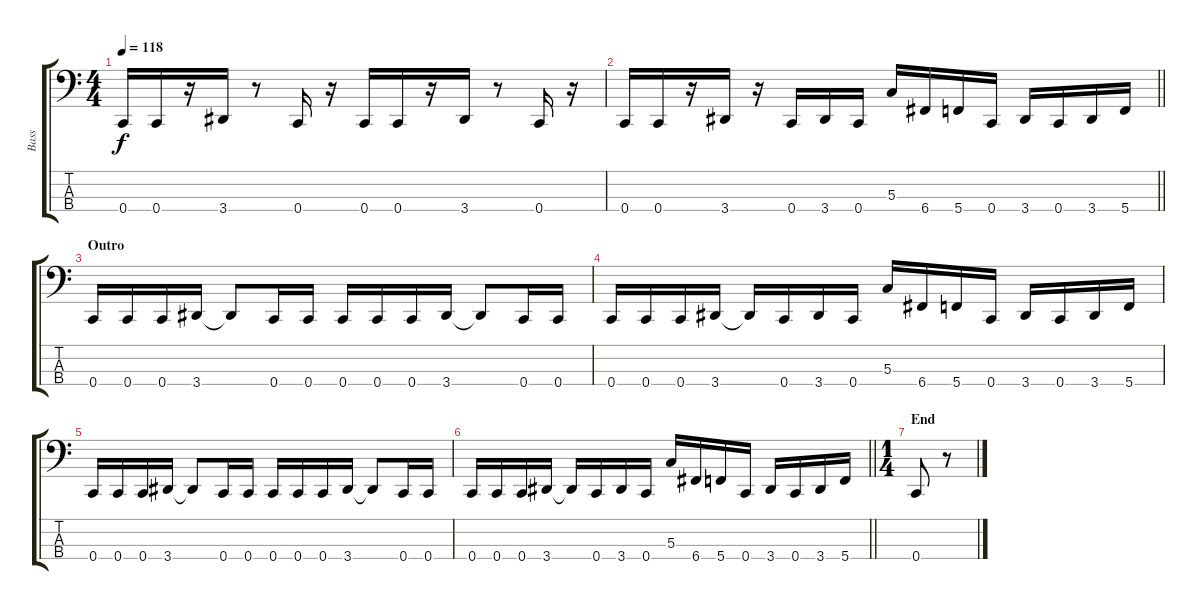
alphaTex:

\track ("Bass" "Bass") {instrument electricbassfinger}
\staff {score tabs}
\tuning (F2 C2 G1 C1) {hide}
\ts (4 4)
\tempo 118
\clef f4
\ks c
0.4.16{dy f} 0.4.16 r.16 3.4.16 r.8 0.4.16 r.16 0.4.16 0.4.16 r.16 3.4.16 r.8 0.4.16 r.16 |
\barLineRight lightlight
0.4.16 0.4.16 r.16 3.4.16 r.16 0.4.16 3.4.16 0.4.16 5.3.16 6.4.16 5.4.16 0.4.16 3.4.16 0.4.16 3.4.16 5.4.16 |
\section ("" "Outro")
0.4.16 0.4.16 0.4.16 3.4.16 3.4{t}.8 0.4.16 0.4.16 0.4.16 0.4.16 0.4.16 3.4.16 3.4{t}.8 0.4.16 0.4.16 |
0.4.16 0.4.16 0.4.16 3.4.16 3.4{t}.16 0.4.16 3.4.16 0.4.16 5.3.16 6.4.16 5.4.16 0.4.16 3.4.16 0.4.16 3.4.16 5.4.16 |
0.4.16 0.4.16 0.4.16 3.4.16 3.4{t}.8 0.4.16 0.4.16 0.4.16 0.4.16 0.4.16 3.4.16 3.4{t}.8 0.4.16 0.4.16 |
\barLineRight lightlight
0.4.16 0.4.16 0.4.16 3.4.16 3.4{t}.16 0.4.16 3.4.16 0.4.16 5.3.16 6.4.16 5.4.16 0.4.16 3.4.16 0.4.16 3.4.16 5.4.16 |
\ts (1 4)
\section ("" "End")
0.4.8 r.8
